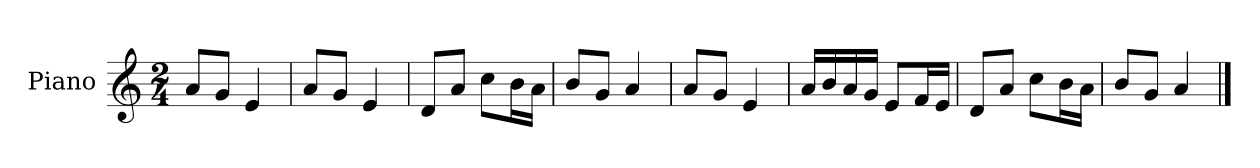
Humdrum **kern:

**kern
*part1
*staff1
*I"Piano
*I'Pno.
*clefG2
*k[]
*M2/4
*MM120
=1
8a/L
8g/J
4e/
=2
8a/L
8g/J
4e/
=3
8d/L
8a/J
8cc\L
16b\L
16a\JJ
=4
8b/L
8g/J
4a/
=5
8a/L
8g/J
4e/
=6
16a/LL
16b/
16a/
16g/JJ
8e/L
16f/L
16e/JJ
=7
8d/L
8a/J
8cc\L
16b\L
16a\JJ
=8
8b/L
8g/J
4a/
==
*-
